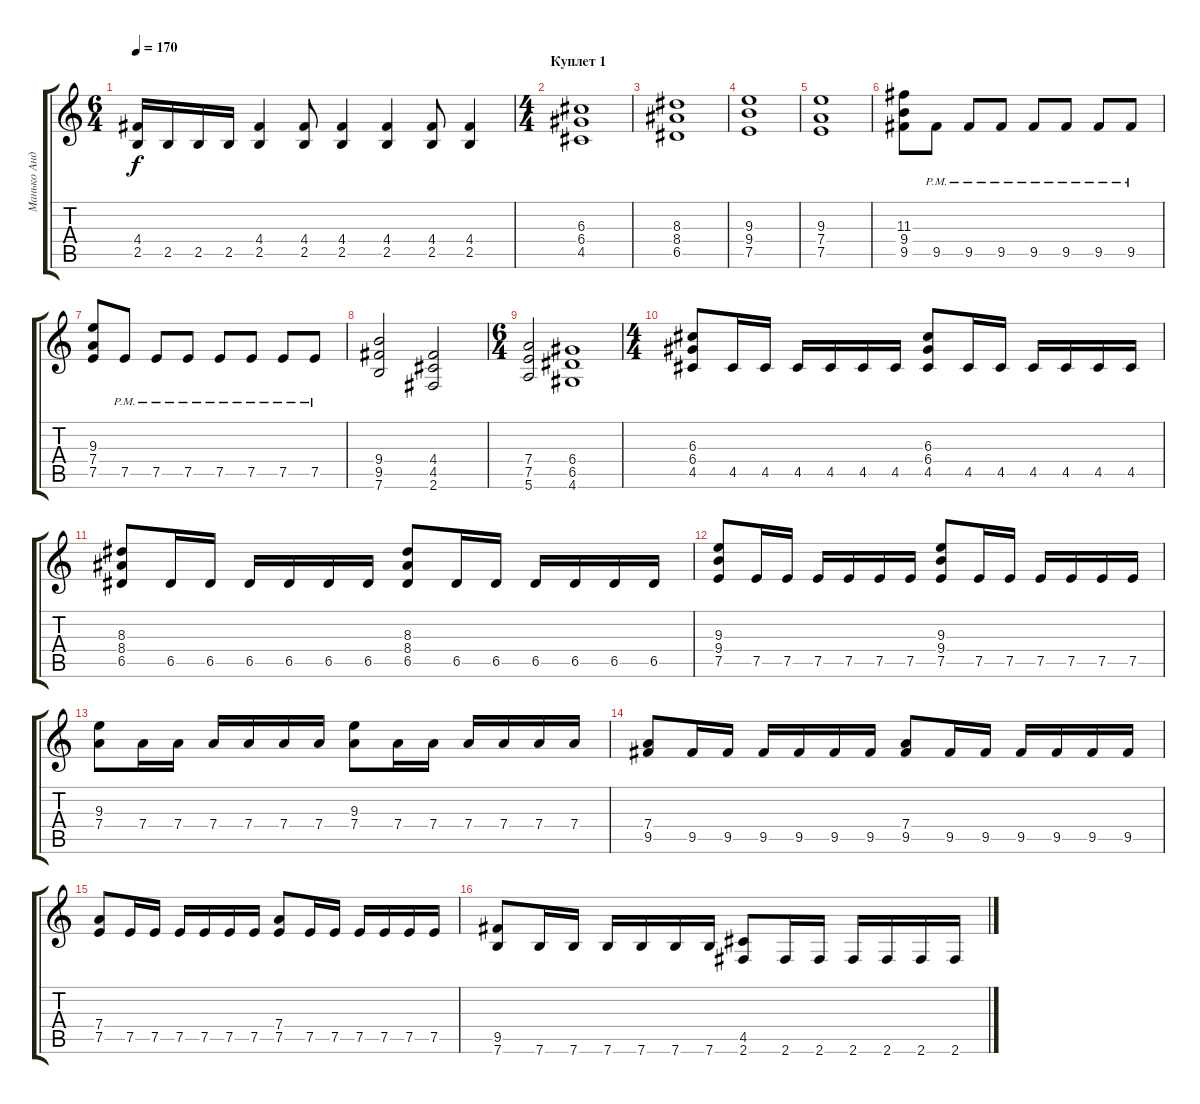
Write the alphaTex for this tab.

\track ("Манько Андрей" "Манько Анд") {instrument distortionguitar}
\staff {score tabs}
\tuning (E4 B3 G3 D3 A2 E2) {hide}
\ts (6 4)
\tempo 170
\clef g2
\ks c
(4.4 2.5).16{dy f} 2.5.16 2.5.16 2.5.16 (4.4 2.5).4 (4.4 2.5).8 (4.4 2.5).4 (4.4 2.5).4 (4.4 2.5).8 (4.4 2.5).4 |
\ts (4 4)
\section ("" "Куплет 1")
(6.3 6.4 4.5).1 |
(8.3 8.4 6.5).1 |
(9.3 9.4 7.5).1 |
(9.3 7.4 7.5).1 |
(11.3 9.4 9.5).8 9.5{pm}.8 9.5{pm}.8 9.5{pm}.8 9.5{pm}.8 9.5{pm}.8 9.5{pm}.8 9.5{pm}.8 |
(9.3 7.4 7.5).8 7.5{pm}.8 7.5{pm}.8 7.5{pm}.8 7.5{pm}.8 7.5{pm}.8 7.5{pm}.8 7.5{pm}.8 |
(9.4 9.5 7.6).2 (4.4 4.5 2.6).2 |
\ts (6 4)
(7.4 7.5 5.6).2 (6.4 6.5 4.6).1 |
\ts (4 4)
(6.3 6.4 4.5).8 4.5.16 4.5.16 4.5.16 4.5.16 4.5.16 4.5.16 (6.3 6.4 4.5).8 4.5.16 4.5.16 4.5.16 4.5.16 4.5.16 4.5.16 |
(8.3 8.4 6.5).8 6.5.16 6.5.16 6.5.16 6.5.16 6.5.16 6.5.16 (8.3 8.4 6.5).8 6.5.16 6.5.16 6.5.16 6.5.16 6.5.16 6.5.16 |
(9.3 9.4 7.5).8 7.5.16 7.5.16 7.5.16 7.5.16 7.5.16 7.5.16 (9.3 9.4 7.5).8 7.5.16 7.5.16 7.5.16 7.5.16 7.5.16 7.5.16 |
(9.3 7.4).8 7.4.16 7.4.16 7.4.16 7.4.16 7.4.16 7.4.16 (9.3 7.4).8 7.4.16 7.4.16 7.4.16 7.4.16 7.4.16 7.4.16 |
(7.4 9.5).8 9.5.16 9.5.16 9.5.16 9.5.16 9.5.16 9.5.16 (7.4 9.5).8 9.5.16 9.5.16 9.5.16 9.5.16 9.5.16 9.5.16 |
(7.4 7.5).8 7.5.16 7.5.16 7.5.16 7.5.16 7.5.16 7.5.16 (7.4 7.5).8 7.5.16 7.5.16 7.5.16 7.5.16 7.5.16 7.5.16 |
(9.5 7.6).8 7.6.16 7.6.16 7.6.16 7.6.16 7.6.16 7.6.16 (4.5 2.6).8 2.6.16 2.6.16 2.6.16 2.6.16 2.6.16 2.6.16
